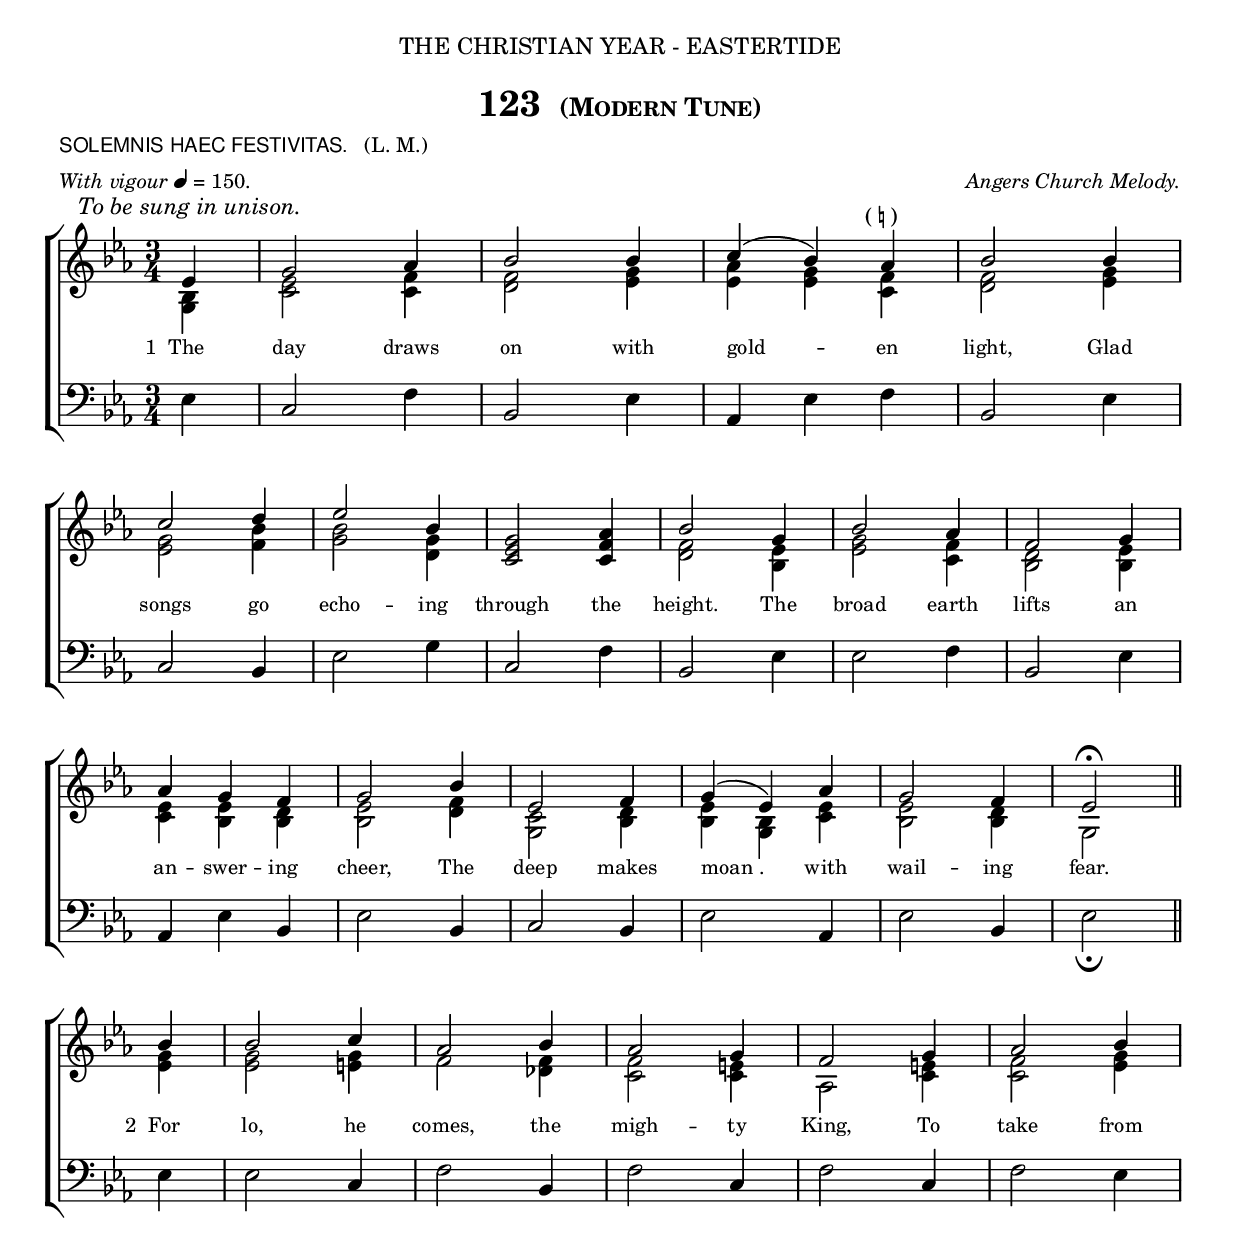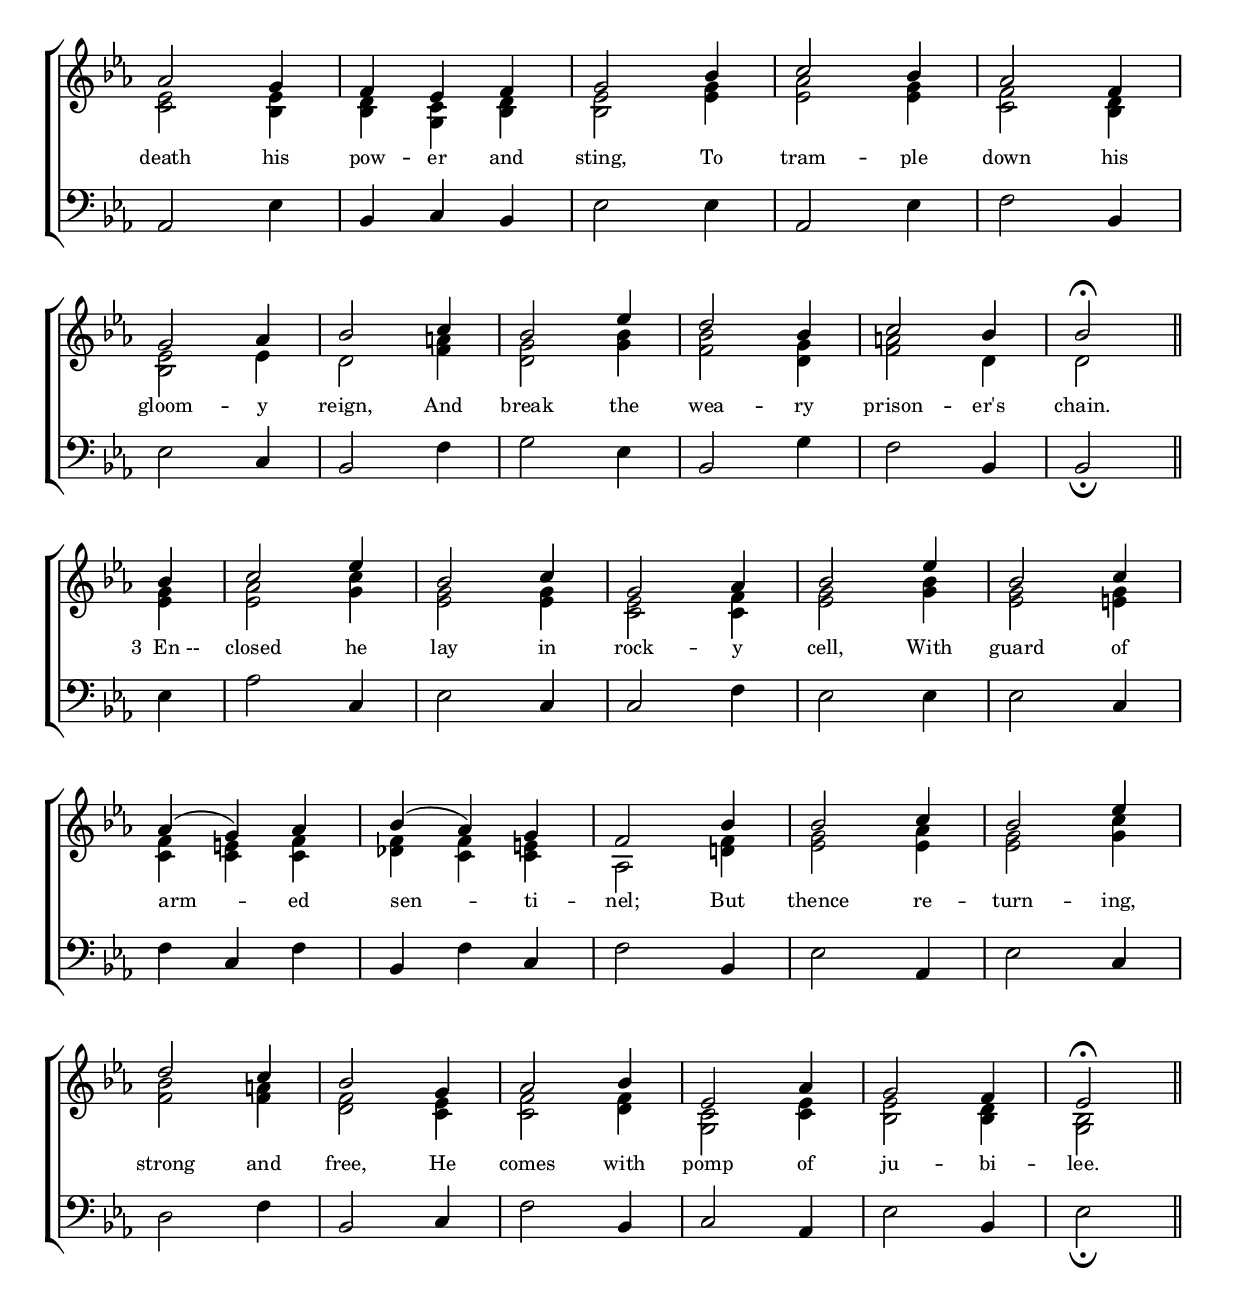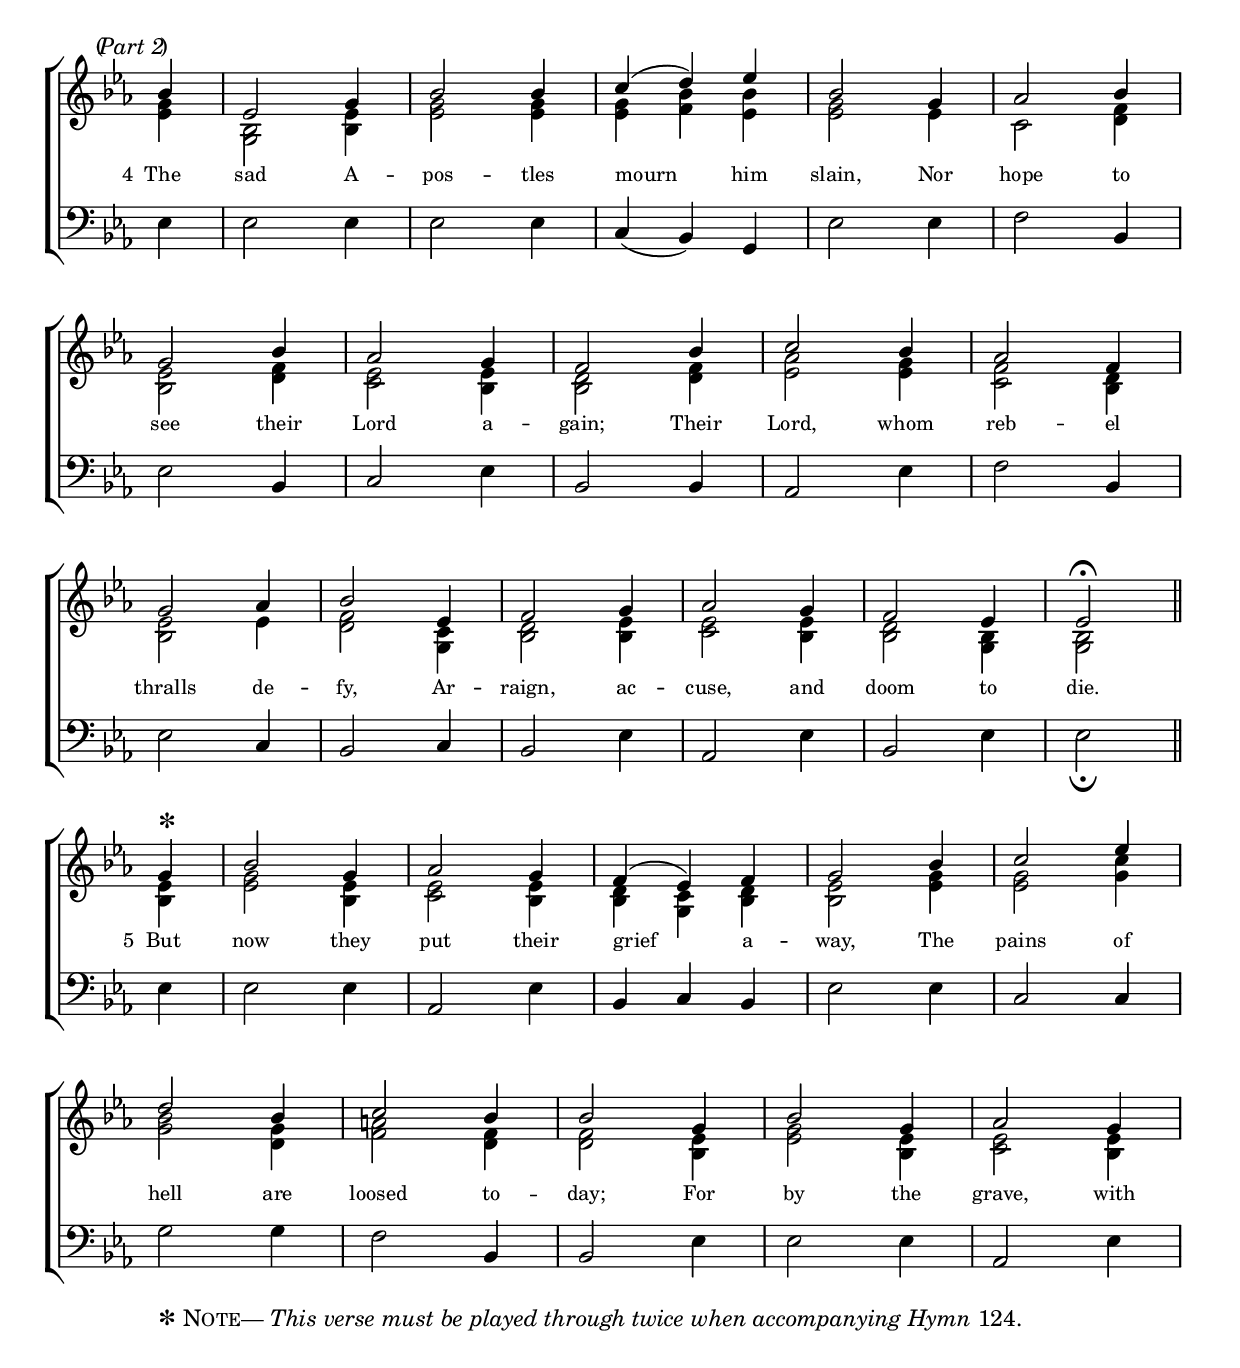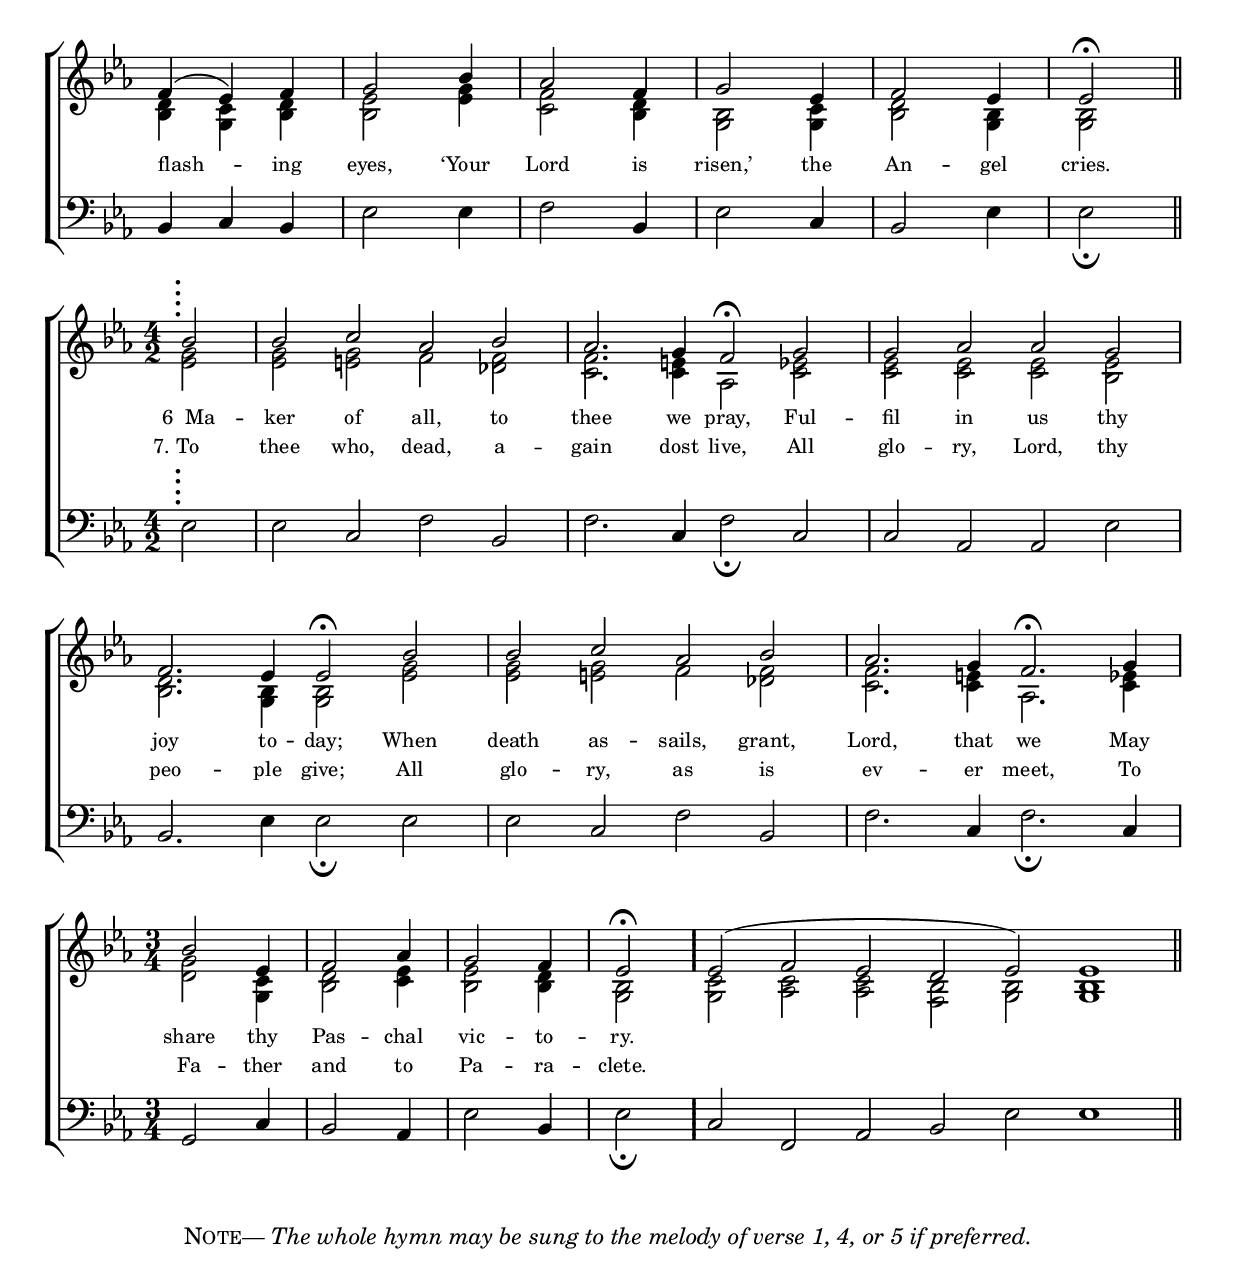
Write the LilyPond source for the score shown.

%%%% 198.png
%%%% Hymn 123. Modern Tune. The day draws on with golden light.
%%%% Rev 2.

\version "2.10"
\header {
  dedication = \markup { \center-align { "THE CHRISTIAN YEAR - EASTERTIDE"
	\hspace #0.1 }}	
	
	title = \markup { "123 " \large \smallCaps "(Modern Tune)" }
  
  poet = \markup { \small {  \line { \sans { \smallCaps "SOLEMNIS HAEC FESTIVITAS."} \hspace #1 \roman {"(L. M.)"}} }}
  
  meter = \markup { \small { \italic {With vigour} \general-align #Y #DOWN \note #"4" #0.5 = 150.} }
  
  arranger = \markup { \small \italic "Angers Church Melody." }
  
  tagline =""
}

%%%%%%%%%%%%%%%%%%%%%%%%%%% Macros

%%prints four dots in a column, mimicking repeat sign comprising of 4 dots	       
fdots = \markup { \override #'(baseline-skip . 1.0) \column { \with-color #black { \fontsize #2 . \fontsize #2 . \fontsize #2 . \fontsize #2 .} }}	

%%using the fdots macro above, positions 4 dots at beginning of a line of score. Place \beginfdots before the first note of the score
beginfdots = { 	
	       \override Score.RehearsalMark #'Y-offset = #'1.35 
	       \override Score.RehearsalMark #'X-offset = #'11
	       \mark \fdots
	       \once \override Score.SeparationItem #'padding = #1
}

		 
%%% prints a end repeat sign glyph comprising 4 dots and two thin bars

fdendrepeat = {\once \override Staff.BarLine #'stencil = #ly:text-interface::print 
                \once \override Staff.BarLine #'text = \markup  {  \line { \raise #1.4 \override #'(baseline-skip . 1.0)  \column { \with-color #black {  \fontsize #2 . \fontsize #2 . \fontsize #2 . \fontsize #2 .} }
                                                                   \hspace #-1 \filled-box #'(0 . 0.15) #'(-2 . 2) #0
                                                                   \hspace #-0.9 \filled-box #'(0 . 0.15) #'(-2 . 2) #0
        } }     
        \bar "||"} 

%%% Macro to specify a partial measure in the middle of a piece.
%%% The Manual does not recommend using \partial in such cases.
%%% In this case, the macro specifies that 3 half notes in a 4/2 measure have past,
%%% hence a pickup of one half note

partmeasure =  \set Score.measurePosition = #(ly:make-moment 3 2)
	      
%%%%%%%%%%%%%%%%%%%%%%%%%%% End of macro definitions

%%% SATB voices

global = {
  \time 3/4
  \key ees \major
  \set Staff.midiInstrument = "church organ"
}

soprano = \relative c' {  
  
  \tag #'mainHymn {	
  \once \override TextScript #'padding = #2
  \partial 4 ees4 ^\markup { \hspace #-10 \italic "To be sung in unison." } | g2 aes4 | bes2 bes4 | c4( bes) aes ^\markup { \hspace #-1.5 "(" \teeny \raise #0.6 \natural ")" } | bes2 bes4 | \break
  c2 d4 | ees2 bes4 | <c, ees g>2  <c f aes>4 | bes'2 g4 | bes2 aes4 | f2 g4 | \break
  aes4 g4 f4 | g2 bes4 | ees,2 f4 | g( ees) aes | g2 f4 | ees2 ^\fermata \bar "||"
  bes'4 | bes2 c4 | aes2 bes4 | aes2 g4 | f2 g4 | aes2 bes4 | \pageBreak 

%%%pp 2

  aes2 g4 | f4 ees f | g2 bes4 | c2 bes4 | aes2 f4 | \break 
  g2 aes4 | bes2 c4 | bes2 ees4 | d2 bes4 | c2 bes4 | bes2 ^\fermata \bar "||" \break
  bes4 | c2 ees4 | bes2 c4 | g2 aes4  | bes2 ees4 | bes2 c4 | \break 
  aes4( g) aes4  | bes4( aes4 ) g4 | f2 bes4 | bes2 c4 | bes2  ees4 | \break 
  d2 c4 | bes2 g4 | aes2 bes4  | ees,2 aes4 | g2 f4 | ees2 ^\fermata \bar "||" \pageBreak 

%%%pp3

  bes'4 ^\markup { \hspace #-6 "(" \hspace #-1 \italic "Part 2" \hspace #-1 ")" } | 
      ees,2 g4 | bes2 bes4 | c4( d) ees4 | bes2 g4 | aes2 bes4 | \break 
  g2 bes4 | aes2  g4 | f2 bes4 | c2 bes4 | aes2 f4 | \break 
  g2 aes4 | bes2 ees,4 | f2 g4 | aes2 g4 | f2 ees4 | ees2 ^\fermata \bar "||"
  g4 ^\markup { \bold \fontsize #4 "*" } | bes2 g4 | aes2 g4 | f( ees) f | g2 bes4 | c2 ees4 | \break 
  d2 bes4 | c2 bes4 | bes2 g4 | bes2 g4 | aes2 g4 | \pageBreak
  
%%%pp4

  f4( ees) f | g2 bes4 | aes2 f4 | g2 ees4 | f2 ees4  | ees2 ^\fermata \bar "||" \break }
  
  \tag #'repeatpart { \time 4/2 \partmeasure \beginfdots bes'2 | bes2 c2 aes2 bes2 | aes2. g4 f2 ^\fermata g2 | g2 aes2  aes2 g2 | \break 
  f2. ees4 ees2 ^\fermata bes'2 | bes2 c2 aes2 bes2 | aes2. g4 f2. ^\fermata g4 | \break 
  \time 3/4 bes2 ees,4 | f2 aes4 | g2 f4 | ees2 ^\fermata \fdendrepeat }
      
  \tag #'Amen { 
      \once \override Staff.TimeSignature #'stencil = ##f
      \time 8/2 ees2( f ees d ees) ees1 \bar "||" }
} 
   
alto = \relative c' {  

  \tag #'mainHymn {	
  <g bes>4 | <c ees>2 <c f>4 | <d f>2 <ees g>4 | <ees aes>4 <ees g> <c f> | <d f>2 <ees g>4 | \break
  <ees g>2 <f bes>4 | <g bes>2 <d g>4 | s2 s4 | <d f>2 <bes ees>4 | <ees g>2 <c f>4 | <bes d>2 <bes ees>4 | \break
  <c ees>4 <bes ees> <bes d> | <bes ees>2 <d f>4 | <g, c>2 <bes d>4 | <bes ees>4 <g bes> <c ees> | <bes ees>2 <bes d>4 | g2 \bar "||" \break
  <ees' g>4 <ees g>2 <e g>4 | f2 <des f>4 | <c f>2 <c e>4 | aes2 <c e>4 | <c f>2 <ees g>4 | \break

%%%pp2

  <c ees>2 <bes ees>4 | <bes d>4 <g c> <bes d> | <bes ees>2 <ees g>4 | <ees aes>2 <ees g>4 | <c f>2 <bes d>4 | \break
  <bes ees>2 ees4 | d2 <f a>4 | <d g>2 <g bes>4 | <f bes>2 <d g>4 | <f a>2 d4 | d2 \bar "||" \break
  <ees g>4 | <ees aes>2 <g c>4 | <ees g>2 <ees g>4 | <c ees>2 <c f>4 | <ees g>2 <g bes>4 | <ees g>2 <e g>4 | \break
  <c f>4 <c e> <c f> | <des f> <c f> <c e> | aes2 <d! f>4 | <ees g>2 <ees aes>4 | <ees g>2 <g c>4 | \break 
  <f bes>2 <f a>4 | <d f>2 <c ees>4 | <c f>2 <d f>4 | <g, c>2 <c ees>4 | <bes ees>2 <bes d>4 | <g bes>2 \bar "||"

%%%pp3

  <ees' g>4 | <g, bes>2 <bes ees>4 | <ees g>2 <ees g>4 | <ees g> <f bes> <ees bes'> <ees g>2 ees4 | c2 <d f>4 | \break 
  <bes ees>2 <d f>4 | <c ees>2 <bes ees>4 | <bes d>2 <d f>4 | <ees aes>2 <ees g>4 | <c f>2 <bes d>4 | \break 
  <bes ees>2 ees4 | <d f>2 <g, c>4 | <bes d>2 <bes ees>4 | <c ees>2 <bes ees>4 | <bes d>2 <g bes>4 | <g bes>2 \bar "||" \break 
  <bes ees>4 | <ees g>2 <bes ees>4 | <c ees>2 <bes ees>4 | <bes d> <g c> <bes d> | <bes ees>2 <ees g>4 | <ees g>2 <g c>4 | \break
  <g bes>2 <d g>4 | <f a>2 <d f>4 | <d f>2 <bes ees>4 | <ees g>2 <bes ees>4 | <c ees>2 <bes ees>4 | \break

%%%pp4

  <bes d>4 <g c> <bes d> | <bes ees>2 <ees g>4 | <c f>2 <bes d>4 | <g bes>2 <g c>4 | <bes d>2 <g bes>4 | <g bes>2 \bar "||" \break }
  \tag #'repeatpart { \new Voice = enterVSeven { \voiceTwo \time 4/2 <ees' g>2 | <ees g> <e g> f <des f> | <c f>2. <c e>4 aes2 <c ees> |  <c ees> <c ees> <c ees> <bes ees> | \break 
  <bes d>2. <g bes>4 <g bes>2 <ees' g>2 | <ees g> <e g> f <des f> | <c f>2. <c e>4 aes2. <c ees>4 | \break 
  \time 3/4 <d g>2 <g, c>4 | <bes d>2 <c ees>4 | <bes ees>2 <bes d>4 | <g bes>2 \fdendrepeat  }}
  
  \tag #'Amen {
      \new Voice = Amen { \voiceTwo	  
      \once \override Staff.TimeSignature #'stencil = ##f
      \time 8/2 <g c>2 <aes c> <aes c> <f bes> <g bes> <g bes>1 \bar "||" }}
  
}

bass = \relative c { \clef bass

  \tag #'mainHymn {	
  \stemNeutral ees4 | c2 f4 | bes,2 ees4 | aes, ees' f | bes,2 ees4 | \break
  c2 bes4 | ees2 g4 | c,2 f4 | bes,2 ees4 | ees2 f4 | bes,2 ees4 | \break
  aes,4 ees' bes | ees2 bes4 | c2 bes4 | ees2 aes,4 | ees'2 bes4 | ees2 _\fermata
  ees4 | ees2 c4 | f2 bes,4 | f'2 c4 | f2 c4 | f2 ees4 | \break 

%%%pp2

  aes,2 ees'4 | bes4 c bes4 | ees2 ees4 | aes,2 ees'4 | f2 bes,4 | \break
  ees2 c4 | bes2 f'4 | g2 ees4 | bes2 g'4 | f2 bes,4 | bes2 _\fermata \break 
  ees4 | aes2 c,4 | ees2 c4 | c2 f4 | ees2 ees4 | ees2 c4 | \break 
  f4 c f | bes,4 f' c | f2 bes,4 | ees2 aes,4 | ees'2 c4 | \break 
  d2 f4 | bes,2 c4 | f2 bes,4 | c2 aes4 | ees'2 bes4 | ees2 _\fermata \bar "||"   

%%%pp3

  ees4 | ees2 ees4 | ees2 ees4 | c4( bes) g | ees'2 ees4 | f2 bes,4 | \break
  ees2 bes4 | c2 ees4 | bes2 bes4 | aes2 ees'4 | f2 bes,4 | \break
  ees2 c4 | bes2 c4 | bes2 ees4 | aes,2 ees'4 | bes2 ees4 | ees2 _\fermata \bar "||"
  ees4 | ees2 ees4 | aes,2 ees'4 | bes4 c bes | ees2 ees4 | c2 c4 | \break 
  
  \once \override TextScript #'padding = #4  
  g'2 _\markup { \lower #1 \bold \fontsize #4 "*" 
                 \fontsize #0 \smallCaps "Note" \hspace #-1.2 ".—" 
                 \italic "This verse must be played through twice when accompanying Hymn" "124." }
      g4 | f2 bes,4 | bes2 ees4 | ees2 ees4 | aes,2 ees'4 | \break 

%%%pp4

  bes4 c4 bes4 | ees2 ees4 | f2 bes,4 | ees2 c4 | bes2 ees4 | ees2 _\fermata \bar "||" \break }
  \tag #'repeatpart { \time 4/2 \beginfdots ees2 | ees2 c2 f2 bes,2 | f'2. c4 f2 _\fermata c2 | c2 aes2 aes2 ees'2 | \break 
  bes2. ees4 ees2 _\fermata ees2 | ees2 c2 f2 bes,2 | f'2. c4 f2. _\fermata c4 | \break 
  \time 3/4 g2 c4 | bes2 aes4 | ees'2 bes4 | ees2 _\fermata \fdendrepeat }
  
  \tag #'Amen {      
      \once \override Staff.TimeSignature #'stencil = ##f
      \time 8/2 c2 f, aes bes ees ees1 \bar "||" }

}

wordsOne = \lyricmode {
  \override LyricText #'font-size = #-1.	
  \once \override LyricText #'self-alignment-X = #0.6
  "1  The" day draws on with gold -- en light, Glad
  songs go echo -- ing through the height. The broad earth lifts an
  an -- swer -- ing cheer, The deep makes "moan ."  with wail -- ing fear.

  \once \override LyricText #'self-alignment-X = #0.6
  "2  For" lo, he comes, the migh -- ty King, To take from 
  death his pow -- er and sting, To tram -- ple down his
  gloom -- y reign, And break the wea -- ry prison -- er's chain.

  "3  En --" closed he lay in rock -- y cell, With guard of
  arm -- ed sen -- ti -- nel; But thence re -- turn -- ing,
  strong and free, He comes with pomp of ju -- bi -- lee. 

  \once \override LyricText #'self-alignment-X = #0.6
  "4  The" sad A -- pos -- tles mourn him slain, Nor hope to
  see their Lord a -- gain; Their Lord, whom reb -- el
  thralls de -- fy, Ar -- raign, ac -- cuse, and doom to die.

  \once \override LyricText #'self-alignment-X = #0.6
  "5  But" now they put their grief a -- way, The pains of
  hell are loosed to -- day; For by the grave, with
  flash -- ing  eyes,  ‘Your Lord is risen,’  the  An -- gel cries.

  "6  Ma" -- ker of  all, to thee we pray, Ful -- fil in us thy
  joy to -- day; When death as -- sails, grant, Lord, that we May
  share  thy  Pas -- chal  vic -- to -- ry.	
}

wordsTwo = \lyricmode {
  \override LyricText #'font-size = #-1.	
  \once \override LyricText #'self-alignment-X = #0.8 
  "7. To" thee who, dead, a -- gain dost live, All glo -- ry, Lord, thy
  peo -- ple give; All glo -- ry, as is ev -- er meet,  To
  Fa -- ther and to Pa -- ra -- 
  \set associatedVoice = "Amen"
  clete. A -- _ _ _ _  men.
}


#(ly:set-option 'point-and-click #f)

\paper {
  #(set-paper-size "a4")
%  annotate-spacing = ##t
  print-page-number = ##f
  ragged-last-bottom = ##t
  ragged-bottom = ##t
}

\book{

%%% Score block	

\score{
\new ChoirStaff	
<<
	\context Staff = upper << 
	\context Voice = sopranos { \voiceOne \global \soprano }
	\context Voice = altos    { \voiceTwo \global \alto }
	                      >>
	\new Lyrics \lyricsto "sopranos" \wordsOne
	\new Lyrics \lyricsto "enterVSeven" \wordsTwo
	\context Staff = lower <<
	\context Voice = basses { \voiceTwo \global \bass }
			        >>
>>
\layout {
		indent=0
		\context { \Score \remove "Bar_number_engraver" }
		\context { \Score \remove "Mark_engraver"  }
                \context { \Staff \consists "Mark_engraver"  }
		%%% at time signature change, no cautionery time-signature should be shown at the end of the previous line
		\context { \Staff \override TimeSignature #'break-visibility = #end-of-line-invisible }
		
	} %% close layout

} %%% Score bracket

%%% A separate score block to unfold repeats and generate Hymn Midi without the Amen     

\score{
\new ChoirStaff 
<<
  \context Staff = upper << 
        \context Voice = sopranos { \voiceOne \global \removeWithTag #'Amen \soprano \keepWithTag #'repeatpart \soprano }
        \context Voice = altos    { \voiceTwo \global \removeWithTag #'Amen \alto \keepWithTag #'repeatpart \alto }
                              >>
  \context Staff = lower <<
        \context Voice = basses { \voiceTwo \global \removeWithTag #'Amen \bass \keepWithTag #'repeatpart \bass }
                              >>
>>

\midi { \context { \Score tempoWholesPerMinute = #(ly:make-moment 150 4)}} 

} %%% end Hymn midi Score 


%%% A separate score block to generate the Amen midi     

\score{
\new ChoirStaff 
<<
  \context Staff = upper << 
        \context Voice = sopranos { \voiceOne \global  \keepWithTag #'Amen \soprano }
        \context Voice = altos    { \voiceTwo \global  \keepWithTag #'Amen \alto }
                              >>
  \context Staff = lower <<
        \context Voice = basses { \voiceTwo \global  \keepWithTag #'Amen \bass }
                              >>
>>

\midi { \context { \Score tempoWholesPerMinute = #(ly:make-moment 150 4)}} 

} %%% end Amen midi Score 


%%% Hymn Note markup

\markup { \hspace #12 \smallCaps "Note" \hspace #-1.2 ".—" \italic "The whole hymn may be sung to the melody of verse 1, 4, or 5 if preferred." }


} %%% book bracket
